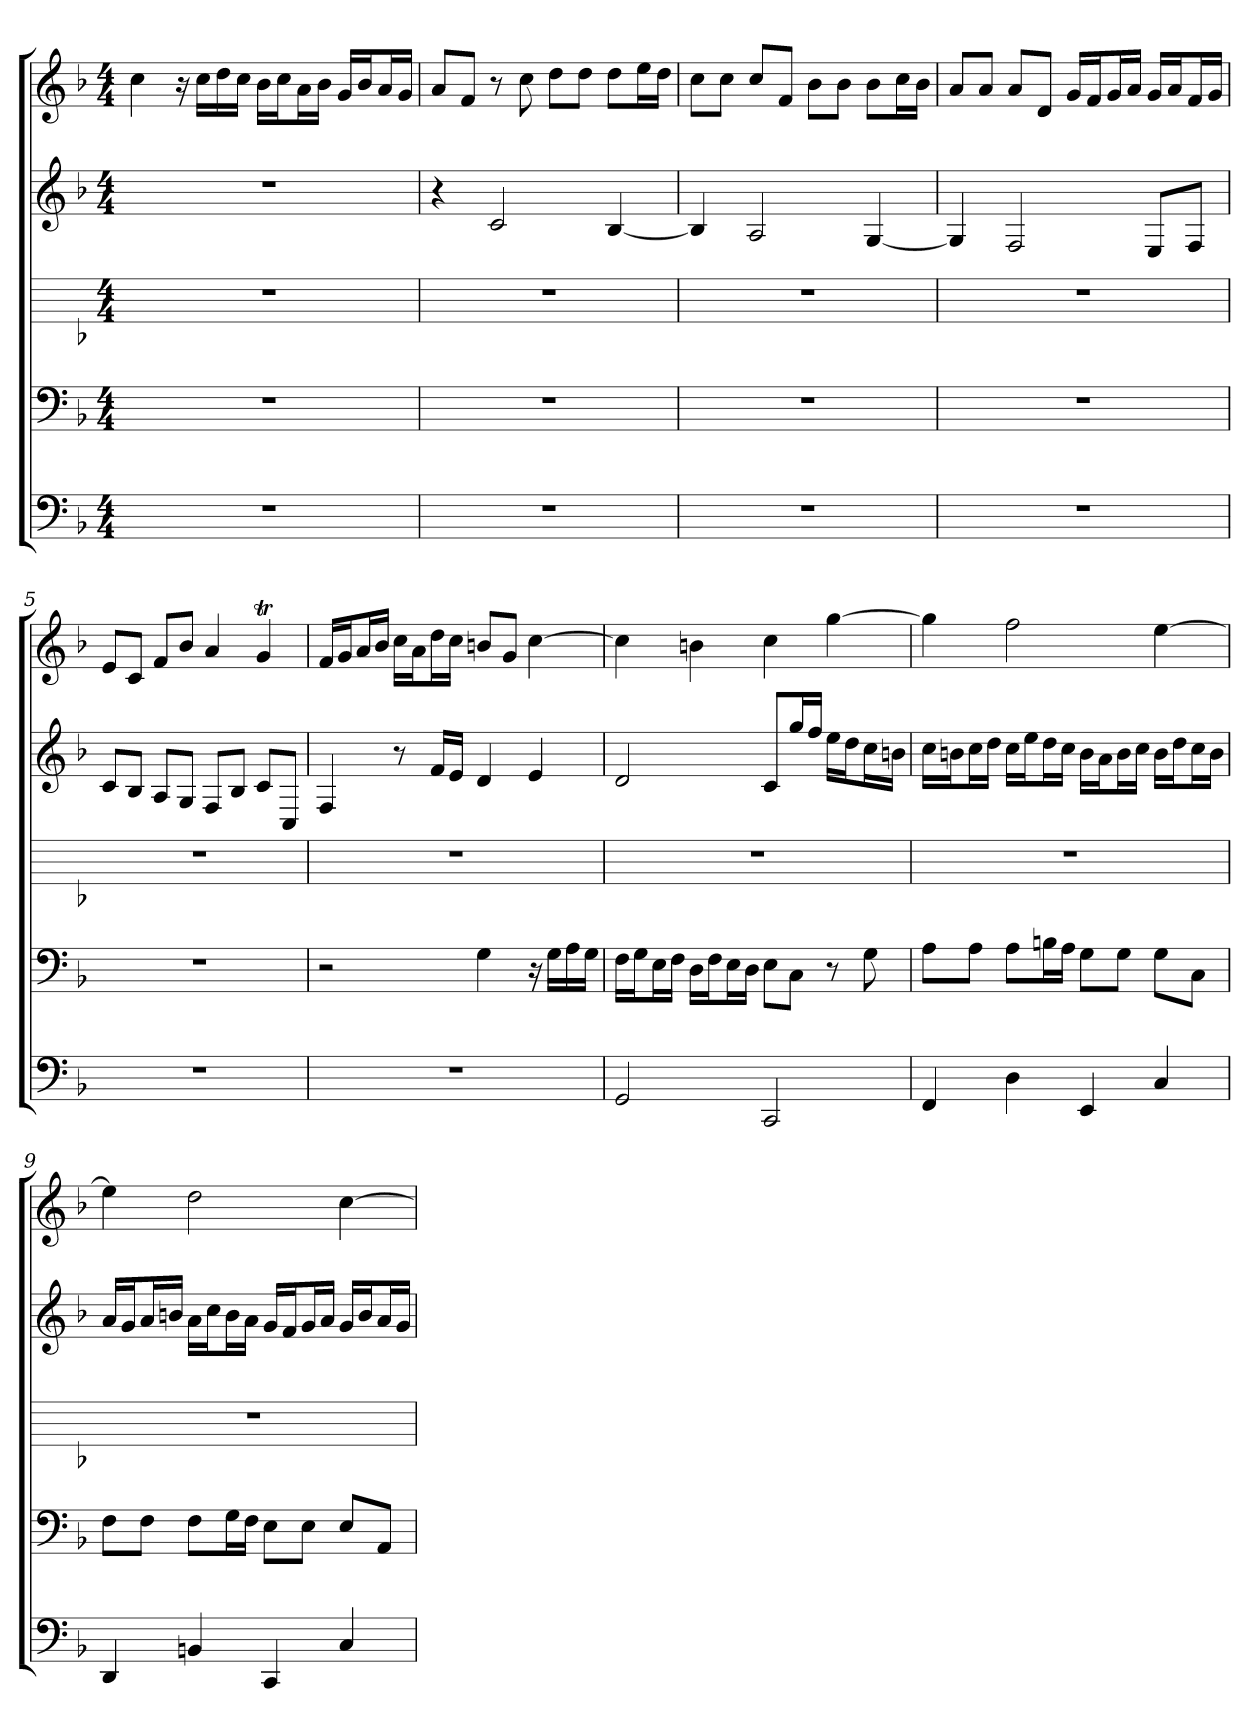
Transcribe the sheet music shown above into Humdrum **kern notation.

**kern	**kern	**kern	**kern	**kern
*part5	*part4	*part3	*part2	*part1
*staff5	*staff4	*staff3	*staff2	*staff1
*k[b-]	*k[b-]	*k[b-]	*k[b-]	*k[b-]
*M4/4	*M4/4	*M4/4	*M4/4	*M4/4
*MM76	*MM76	*MM76	*MM76	*MM76
=1	=1	=1	=1	=1
1r	1r	1r	1r	4cc
.	.	.	.	16r
.	.	.	.	16ccLL
.	.	.	.	16dd
.	.	.	.	16ccJJ
.	.	.	.	16b-LL
.	.	.	.	16ccJ
.	.	.	.	16aL
.	.	.	.	16b-JJ
.	.	.	.	16gLL
.	.	.	.	16b-J
.	.	.	.	16aL
.	.	.	.	16gJJ
=2	=2	=2	=2	=2
1r	1r	1r	4r	8aL
.	.	.	.	8fJ
.	.	.	2c	8r
.	.	.	.	8cc
.	.	.	.	8ddL
.	.	.	.	8ddJ
.	.	.	[4B-	8ddL
.	.	.	.	16eeL
.	.	.	.	16ddJJ
=3	=3	=3	=3	=3
1r	1r	1r	4B-]	8ccL
.	.	.	.	8ccJ
.	.	.	2A	8ccL
.	.	.	.	8fJ
.	.	.	.	8b-L
.	.	.	.	8b-J
.	.	.	[4G	8b-L
.	.	.	.	16ccL
.	.	.	.	16b-JJ
=4	=4	=4	=4	=4
1r	1r	1r	4G]	8aL
.	.	.	.	8aJ
.	.	.	2F	8aL
.	.	.	.	8dJ
.	.	.	.	16gLL
.	.	.	.	16fJ
.	.	.	.	16gL
.	.	.	.	16aJJ
.	.	.	8EL	16gLL
.	.	.	.	16aJ
.	.	.	8FJ	16fL
.	.	.	.	16gJJ
=5	=5	=5	=5	=5
1r	1r	1r	8cL	8eL
.	.	.	8B-J	8cJ
.	.	.	8AL	8fL
.	.	.	8GJ	8b-J
.	.	.	8FL	4a
.	.	.	8B-J	.
.	.	.	8cL	4gT
.	.	.	8CJ	.
=6	=6	=6	=6	=6
1r	2r	1r	4F	16fLL
.	.	.	.	16gJ
.	.	.	.	16aL
.	.	.	.	16b-JJ
.	.	.	8r	16ccLL
.	.	.	.	16aJ
.	.	.	16fLL	16ddL
.	.	.	16eJJ	16ccJJ
.	4G	.	4d	8bnL
.	.	.	.	8gJ
.	16r	.	4e	[4cc
.	16GLL	.	.	.
.	16A	.	.	.
.	16GJJ	.	.	.
=7	=7	=7	=7	=7
2GG	16FLL	1r	2d	4cc]
.	16GJ	.	.	.
.	16EL	.	.	.
.	16FJJ	.	.	.
.	16DLL	.	.	4bn
.	16FJ	.	.	.
.	16EL	.	.	.
.	16DJJ	.	.	.
2CC	8EL	.	8cL	4cc
.	8CJ	.	16ggL	.
.	.	.	16ffJJ	.
.	8r	.	16eeLL	[4gg
.	.	.	16ddJ	.
.	8G	.	16ccL	.
.	.	.	16bnJJ	.
=8	=8	=8	=8	=8
4FF	8AL	1r	16ccLL	4gg]
.	.	.	16bnJ	.
.	8AJ	.	16ccL	.
.	.	.	16ddJJ	.
4D	8AL	.	16ccLL	2ff
.	.	.	16eeJ	.
.	16BnL	.	16ddL	.
.	16AJJ	.	16ccJJ	.
4EE	8GL	.	16bLL	.
.	.	.	16aJ	.
.	8GJ	.	16bL	.
.	.	.	16ccJJ	.
4C	8GL	.	16bLL	[4ee
.	.	.	16ddJ	.
.	8CJ	.	16ccL	.
.	.	.	16bJJ	.
=9	=9	=9	=9	=9
4DD	8FL	1r	16aLL	4ee]
.	.	.	16gJ	.
.	8FJ	.	16aL	.
.	.	.	16bnJJ	.
4BBn	8FL	.	16aLL	2dd
.	.	.	16ccJ	.
.	16GL	.	16bL	.
.	16FJJ	.	16aJJ	.
4CC	8EL	.	16gLL	.
.	.	.	16fJ	.
.	8EJ	.	16gL	.
.	.	.	16aJJ	.
4C	8EL	.	16gLL	[4cc
.	.	.	16bJ	.
.	8AAJ	.	16aL	.
.	.	.	16gJJ	.
=	=	=	=	=
*-	*-	*-	*-	*-
